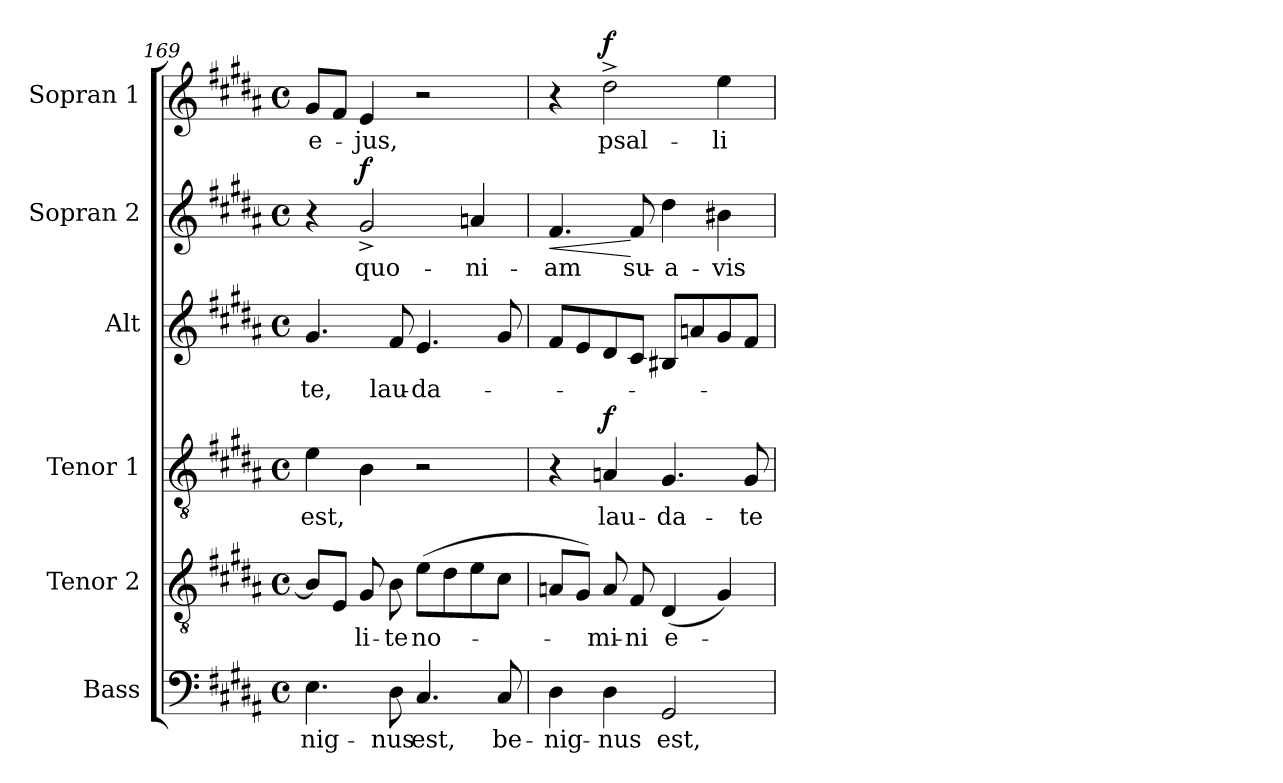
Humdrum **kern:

**kern	**text	**kern	**text	**kern	**text	**dynam	**kern	**text	**kern	**text	**dynam	**kern	**text	**dynam
*part6	*part6	*part5	*part5	*part4	*part4	*part4	*part3	*part3	*part2	*part2	*part2	*part1	*part1	*part1
*staff6	*staff6	*staff5	*staff5	*staff4	*staff4	*staff4	*staff3	*staff3	*staff2	*staff2	*staff2	*staff1	*staff1	*staff1
*I"Bass	*	*I"Tenor 2	*	*I"Tenor 1	*	*	*I"Alt	*	*I"Sopran 2	*	*	*I"Sopran 1	*	*
*I'B.	*	*I'T. 2	*	*I'T. 1	*	*	*I'A.	*	*I'S. 2	*	*	*I'S. 1	*	*
!!LO:LB:g=z
*clefF4	*	*clefGv2	*	*clefGv2	*	*	*clefG2	*	*clefG2	*	*	*clefG2	*	*
*k[f#c#g#d#a#]	*	*k[f#c#g#d#a#]	*	*k[f#c#g#d#a#]	*	*	*k[f#c#g#d#a#]	*	*k[f#c#g#d#a#]	*	*	*k[f#c#g#d#a#]	*	*
*B:	*	*B:	*	*B:	*	*	*B:	*	*B:	*	*	*B:	*	*
*M4/4	*	*M4/4	*	*M4/4	*	*	*M4/4	*	*M4/4	*	*	*M4/4	*	*
*met(c)	*	*met(c)	*	*met(c)	*	*	*met(c)	*	*met(c)	*	*	*met(c)	*	*
=169	=169	=169	=169	=169	=169	=169	=169	=169	=169	=169	=169	=169	=169	=169
!	!LO:LY:b	!	!	!	!LO:LY:b	!	!	!LO:LY:b	!	!	!	!	!LO:LY:b	!
4.E\	-nig-	8B/L]	.	4e\	est,	.	4.g#/	-te,	4r	.	.	8g#/L	e-	.
.	.	8E/J	.	.	.	.	.	.	.	.	.	8f#/J	.	.
!	!	!	!LO:LY:b	!	!	!	!	!	!	!LO:LY:b	!LO:DY:a	!	!LO:LY:b	!
.	.	8G#/	-li-	4B\	.	.	.	.	2g#^</	quo-	f	4e/	-jus,	.
!	!LO:LY:b	!	!LO:LY:b	!	!	!	!	!LO:LY:b	!	!	!	!	!	!
8D#\	-nus	8B\	-te	.	.	.	8f#/	lau-	.	.	.	.	.	.
!	!LO:LY:b	!	!LO:LY:b	!	!	!	!	!LO:LY:b	!	!	!	!	!	!
4.C#/	est,	(>8e\L	no-	2r	.	.	4.e/	-da-	.	.	.	2r	.	.
.	.	8d#\	.	.	.	.	.	.	.	.	.	.	.	.
!	!	!	!	!	!	!	!	!	!	!LO:LY:b	!	!	!	!
.	.	8e\	.	.	.	.	.	.	4an/	-ni-	.	.	.	.
!	!LO:LY:b	!	!	!	!	!	!	!	!	!	!	!	!	!
8C#/	be-	8c#\J	.	.	.	.	8g#/	.	.	.	.	.	.	.
=170	=170	=170	=170	=170	=170	=170	=170	=170	=170	=170	=170	=170	=170	=170
!	!LO:LY:b	!	!	!	!	!	!	!	!	!LO:LY:b	!LO:HP:b	!	!	!
4D#\	-nig-	8An/L	.	4r	.	.	8f#/L	.	4.f#/	-am	<	4r	.	.
.	.	8G#/J)	.	.	.	.	8e/	.	.	.	.	.	.	.
!	!LO:LY:b	!	!LO:LY:b	!	!LO:LY:b	!LO:DY:a	!	!	!	!	!	!	!LO:LY:b	!LO:DY:a
4D#\	-nus	8A/	-mi-	4An/	lau-	f	8d#/	.	.	.	.	2dd#^>\	psal-	f
!	!	!	!LO:LY:b	!	!	!	!	!	!	!LO:LY:b	!	!	!	!
.	.	8F#/	-ni	.	.	.	8c#/J	.	8f#/	su-	[	.	.	.
!	!LO:LY:b	!	!LO:LY:b	!	!LO:LY:b	!	!	!	!	!LO:LY:b	!	!	!	!
2GG#/	est,	(<4D#/	e-	4.G#/	-da-	.	8B#X/L	.	4dd#\	-a-	.	.	.	.
.	.	.	.	.	.	.	8an/	.	.	.	.	.	.	.
!	!	!	!	!	!	!	!	!	!	!LO:LY:b	!	!	!LO:LY:b	!
.	.	4G#/)	.	.	.	.	8g#/	.	4b#X\	-vis	.	4ee\	-li-	.
!	!	!	!	!	!LO:LY:b	!	!	!	!	!	!	!	!	!
.	.	.	.	8G#/	-te	.	8f#/J	.	.	.	.	.	.	.
=	=	=	=	=	=	=	=	=	=	=	=	=	=	=
*-	*-	*-	*-	*-	*-	*-	*-	*-	*-	*-	*-	*-	*-	*-
